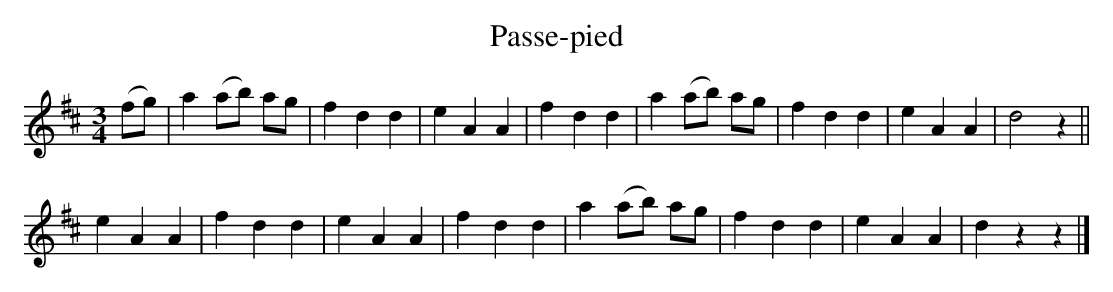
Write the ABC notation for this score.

X:1
T:Passe-pied
M:3/4
K:Dmaj
L:1/8
(fg)|a2 (ab) ag|f2 d2 d2|e2 A2 A2|f2 d2 d2|a2 (ab) ag|f2 d2 d2|e2 A2 A2|d4 z2||
e2 A2 A2|f2 d2 d2|e2 A2 A2|f2 d2 d2|a2 (ab) ag| f2 d2 d2|e2 A2 A2|d2 z2 z2|]
